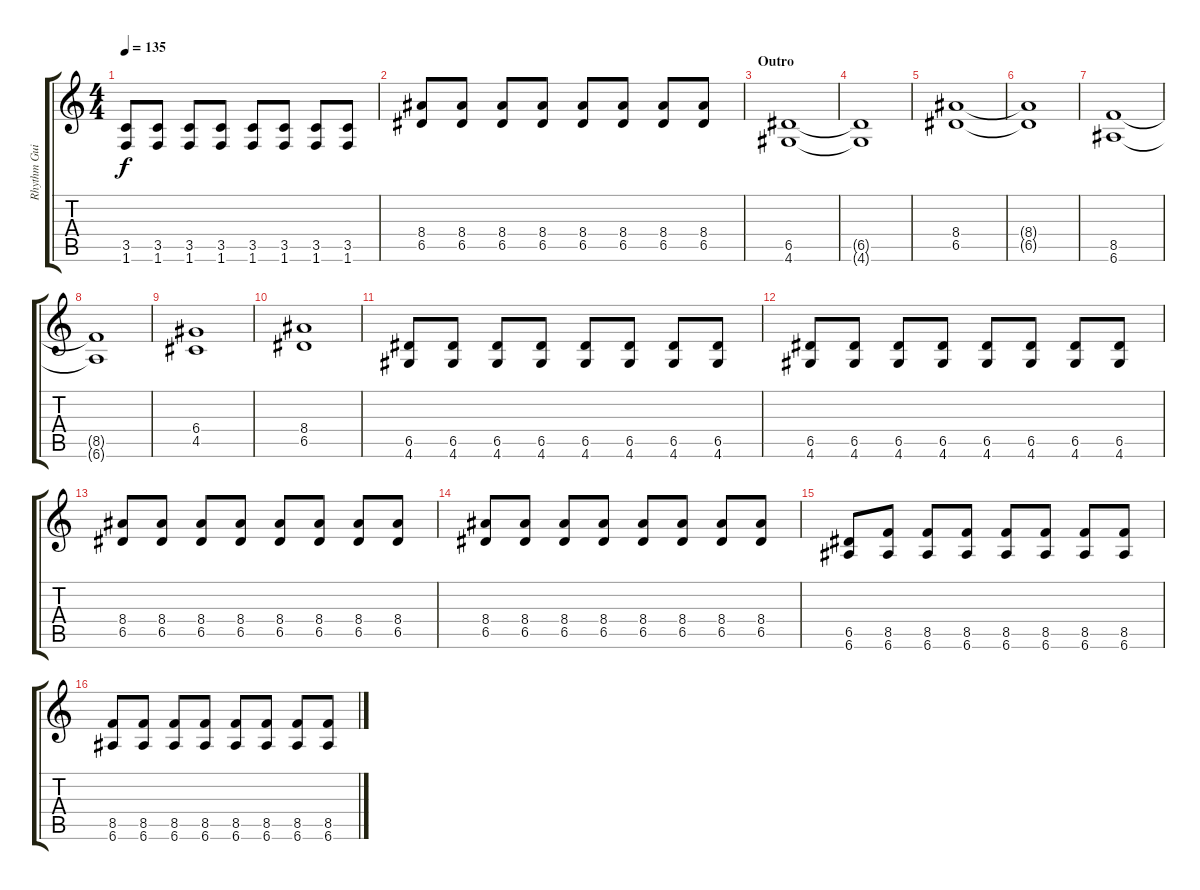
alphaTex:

\track ("Rhythm Guitar" "Rhythm Gui") {instrument distortionguitar}
\staff {score tabs}
\tuning (E4 B3 G3 D3 A2 E2) {hide}
\ts (4 4)
\tempo 135
\clef g2
\ks c
(3.5 1.6).8{dy f} (3.5 1.6).8 (3.5 1.6).8 (3.5 1.6).8 (3.5 1.6).8 (3.5 1.6).8 (3.5 1.6).8 (3.5 1.6).8 |
(8.4 6.5).8 (8.4 6.5).8 (8.4 6.5).8 (8.4 6.5).8 (8.4 6.5).8 (8.4 6.5).8 (8.4 6.5).8 (8.4 6.5).8 |
\section ("" "Outro")
(6.5 4.6).1 |
(6.5{t} 4.6{t}).1 |
(8.4 6.5).1 |
(8.4{t} 6.5{t}).1 |
(8.5 6.6).1 |
(8.5{t} 6.6{t}).1 |
(6.4 4.5).1 |
(8.4 6.5).1 |
(6.5 4.6).8 (6.5 4.6).8 (6.5 4.6).8 (6.5 4.6).8 (6.5 4.6).8 (6.5 4.6).8 (6.5 4.6).8 (6.5 4.6).8 |
(6.5 4.6).8 (6.5 4.6).8 (6.5 4.6).8 (6.5 4.6).8 (6.5 4.6).8 (6.5 4.6).8 (6.5 4.6).8 (6.5 4.6).8 |
(8.4 6.5).8 (8.4 6.5).8 (8.4 6.5).8 (8.4 6.5).8 (8.4 6.5).8 (8.4 6.5).8 (8.4 6.5).8 (8.4 6.5).8 |
(8.4 6.5).8 (8.4 6.5).8 (8.4 6.5).8 (8.4 6.5).8 (8.4 6.5).8 (8.4 6.5).8 (8.4 6.5).8 (8.4 6.5).8 |
(6.5 6.6).8 (8.5 6.6).8 (8.5 6.6).8 (8.5 6.6).8 (8.5 6.6).8 (8.5 6.6).8 (8.5 6.6).8 (8.5 6.6).8 |
(8.5 6.6).8 (8.5 6.6).8 (8.5 6.6).8 (8.5 6.6).8 (8.5 6.6).8 (8.5 6.6).8 (8.5 6.6).8 (8.5 6.6).8
